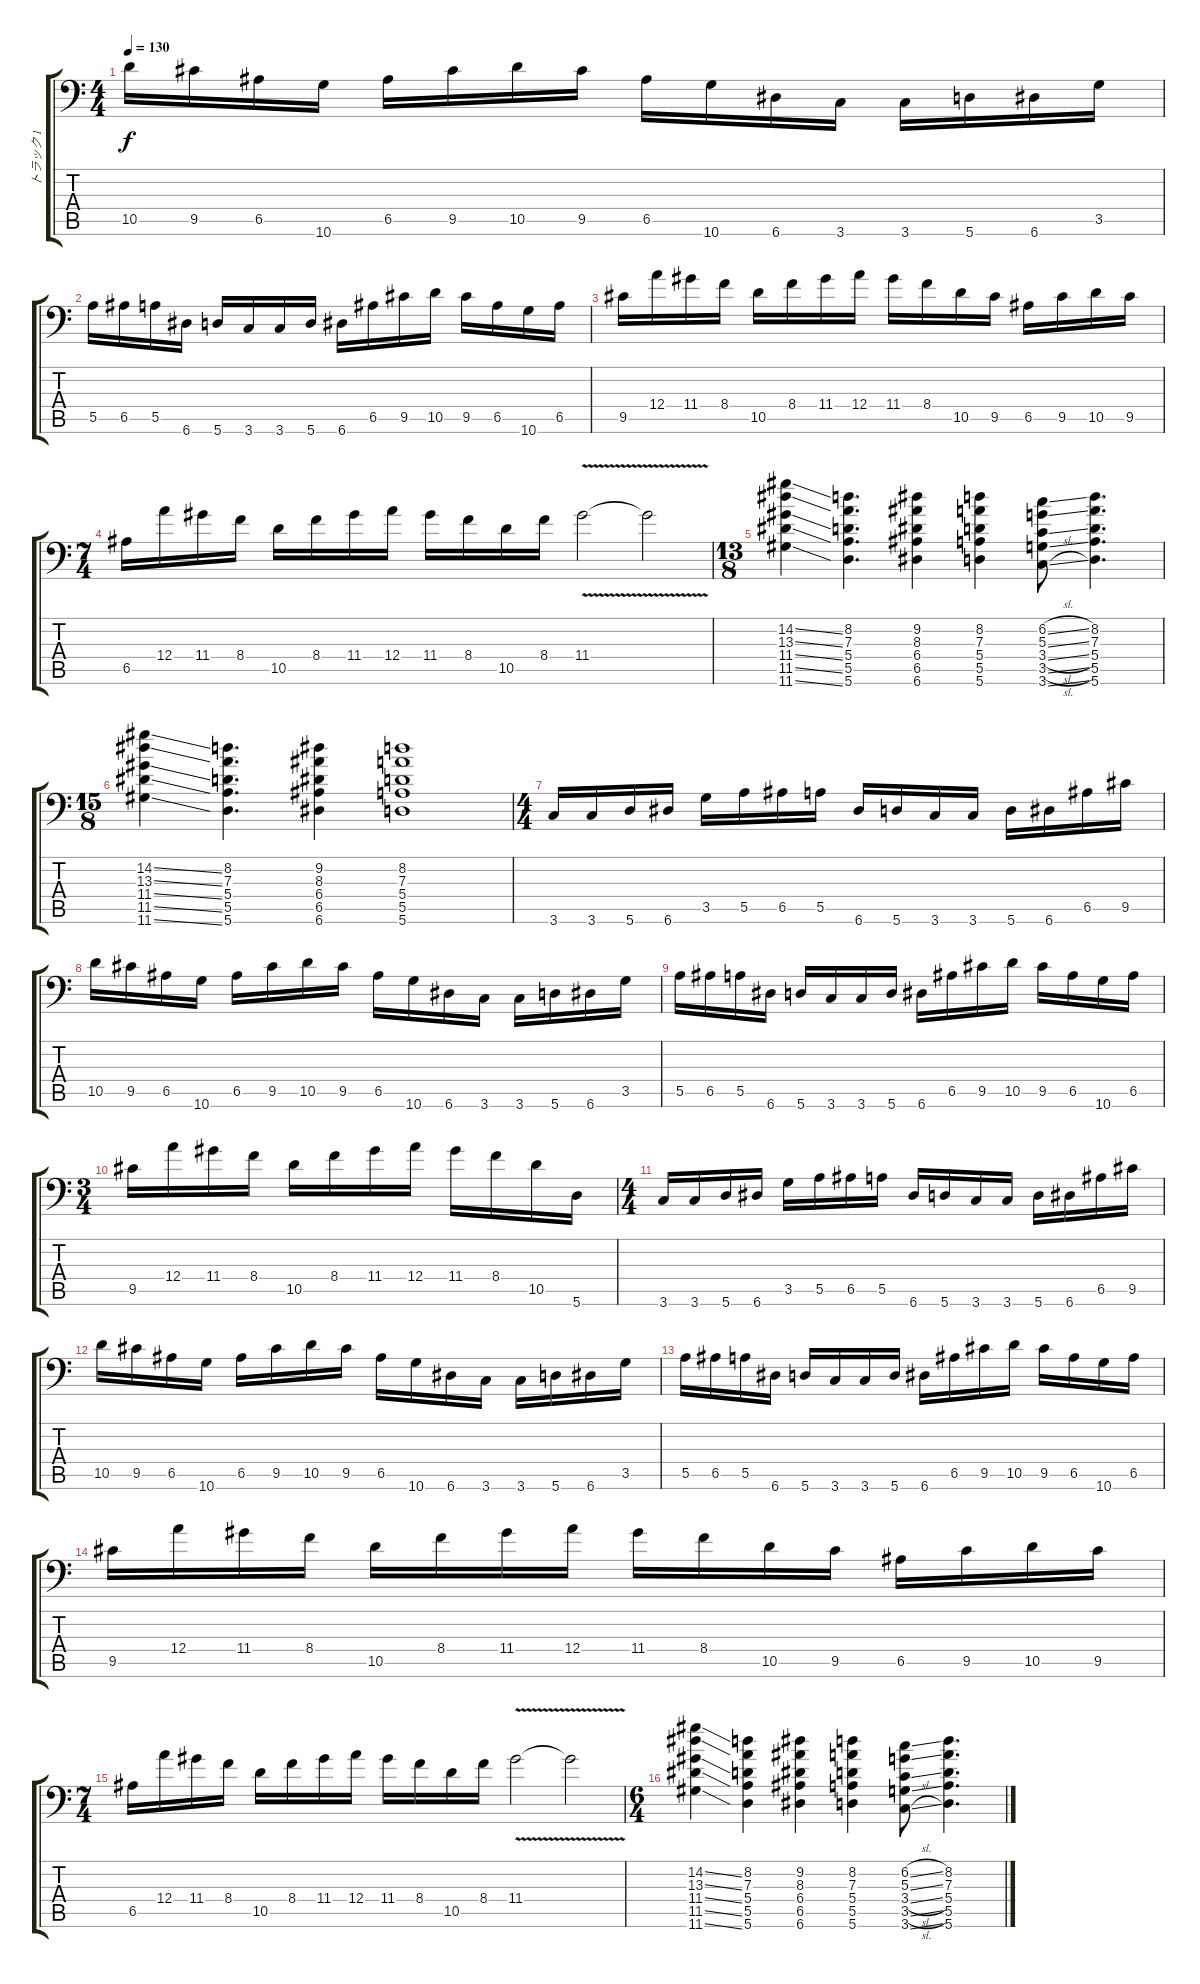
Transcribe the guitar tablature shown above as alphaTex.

\track ("トラック 1" "トラック 1") {instrument distortionguitar}
\staff {score tabs}
\tuning (B3 Gb3 D3 A2 E2 A1) {hide}
\ts (4 4)
\tempo 130
\clef f4
\ks c
10.5.16{dy f} 9.5.16 6.5.16 10.6.16 6.5.16 9.5.16 10.5.16 9.5.16 6.5.16 10.6.16 6.6.16 3.6.16 3.6.16 5.6.16 6.6.16 3.5.16 |
5.5.16 6.5.16 5.5.16 6.6.16 5.6.16 3.6.16 3.6.16 5.6.16 6.6.16 6.5.16 9.5.16 10.5.16 9.5.16 6.5.16 10.6.16 6.5.16 |
9.5.16 12.4.16 11.4.16 8.4.16 10.5.16 8.4.16 11.4.16 12.4.16 11.4.16 8.4.16 10.5.16 9.5.16 6.5.16 9.5.16 10.5.16 9.5.16 |
\ts (7 4)
6.5.16 12.4.16 11.4.16 8.4.16 10.5.16 8.4.16 11.4.16 12.4.16 11.4.16 8.4.16 10.5.16 8.4.16 11.4{v}.2 11.4{t}.2 |
\ts (13 8)
(14.2{ss} 13.3{ss} 11.4{ss} 11.5{ss} 11.6{ss}).4 (8.2 7.3 5.4 5.5 5.6).4{d} (9.2 8.3 6.4 6.5 6.6).4 (8.2 7.3 5.4 5.5 5.6).4 (6.2{sl} 5.3{sl} 3.4{sl} 3.5{sl} 3.6{sl}).8 (8.2 7.3 5.4 5.5 5.6).4{d} |
\ts (15 8)
(14.2{ss} 13.3{ss} 11.4{ss} 11.5{ss} 11.6{ss}).4 (8.2 7.3 5.4 5.5 5.6).4{d} (9.2 8.3 6.4 6.5 6.6).4 (8.2 7.3 5.4 5.5 5.6).1 |
\ts (4 4)
3.6.16 3.6.16 5.6.16 6.6.16 3.5.16 5.5.16 6.5.16 5.5.16 6.6.16 5.6.16 3.6.16 3.6.16 5.6.16 6.6.16 6.5.16 9.5.16 |
10.5.16 9.5.16 6.5.16 10.6.16 6.5.16 9.5.16 10.5.16 9.5.16 6.5.16 10.6.16 6.6.16 3.6.16 3.6.16 5.6.16 6.6.16 3.5.16 |
5.5.16 6.5.16 5.5.16 6.6.16 5.6.16 3.6.16 3.6.16 5.6.16 6.6.16 6.5.16 9.5.16 10.5.16 9.5.16 6.5.16 10.6.16 6.5.16 |
\ts (3 4)
9.5.16 12.4.16 11.4.16 8.4.16 10.5.16 8.4.16 11.4.16 12.4.16 11.4.16 8.4.16 10.5.16 5.6.16 |
\ts (4 4)
3.6.16 3.6.16 5.6.16 6.6.16 3.5.16 5.5.16 6.5.16 5.5.16 6.6.16 5.6.16 3.6.16 3.6.16 5.6.16 6.6.16 6.5.16 9.5.16 |
10.5.16 9.5.16 6.5.16 10.6.16 6.5.16 9.5.16 10.5.16 9.5.16 6.5.16 10.6.16 6.6.16 3.6.16 3.6.16 5.6.16 6.6.16 3.5.16 |
5.5.16 6.5.16 5.5.16 6.6.16 5.6.16 3.6.16 3.6.16 5.6.16 6.6.16 6.5.16 9.5.16 10.5.16 9.5.16 6.5.16 10.6.16 6.5.16 |
9.5.16 12.4.16 11.4.16 8.4.16 10.5.16 8.4.16 11.4.16 12.4.16 11.4.16 8.4.16 10.5.16 9.5.16 6.5.16 9.5.16 10.5.16 9.5.16 |
\ts (7 4)
6.5.16 12.4.16 11.4.16 8.4.16 10.5.16 8.4.16 11.4.16 12.4.16 11.4.16 8.4.16 10.5.16 8.4.16 11.4{v}.2 11.4{t}.2 |
\ts (6 4)
(14.2{ss} 13.3{ss} 11.4{ss} 11.5{ss} 11.6{ss}).4 (8.2 7.3 5.4 5.5 5.6).4 (9.2 8.3 6.4 6.5 6.6).4 (8.2 7.3 5.4 5.5 5.6).4 (6.2{sl} 5.3{sl} 3.4{sl} 3.5{sl} 3.6{sl}).8 (8.2 7.3 5.4 5.5 5.6).4{d}
